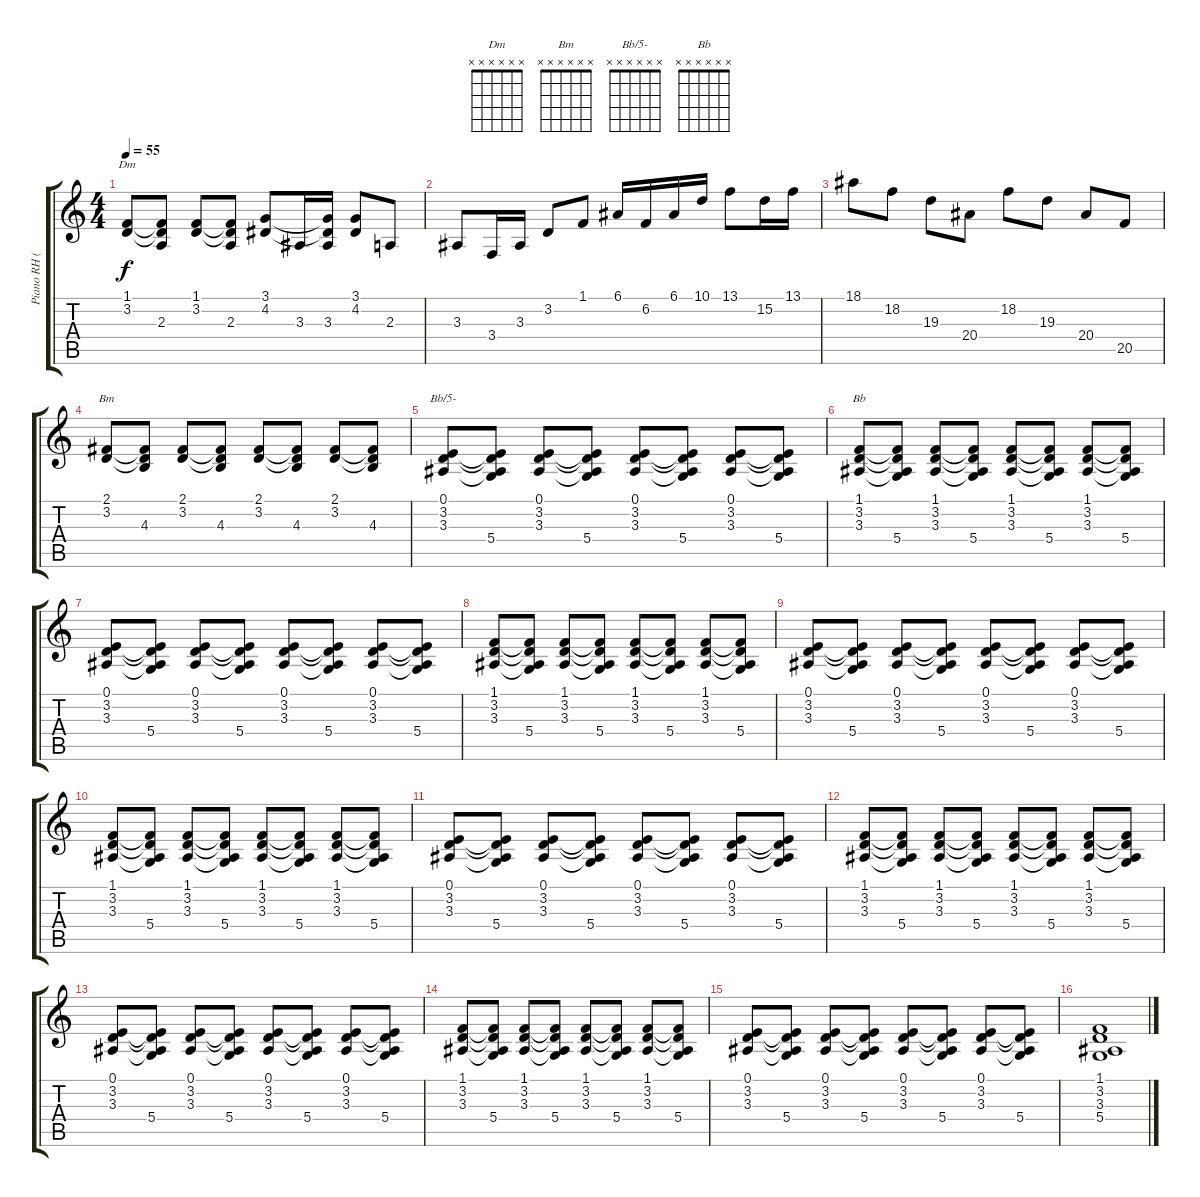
\track ("Piano RH (Wright)" "Piano RH (") {instrument brightacousticpiano}
\staff {score tabs}
\tuning (E4 B3 G3 D3 A2 E2) {hide}
\chord ("Dm" x x x x x x)
\chord ("Bm" x x x x x x)
\chord ("Bb/5-" x x x x x x)
\chord ("Bb" x x x x x x)
\ts (4 4)
\tempo 55
\clef g2
\ks c
(1.1 3.2).8{ch "Dm" dy f} (1.1{t} 3.2{t} 2.3).8 (1.1 3.2).8 (1.1{t} 3.2{t} 2.3).8 (3.1 4.2).8 3.3.16 (3.1{t} 4.2{t} 3.3).16 (3.1 4.2).8 2.3.8 |
3.3.8 3.4.16 3.3.16 3.2.8 1.1.8 6.1.16 6.2.16 6.1.16 10.1.16 13.1.8 15.2.16 13.1.16 |
18.1.8 18.2.8 19.3.8 20.4.8 18.2.8 19.3.8 20.4.8 20.5.8 |
(2.1 3.2).8{ch "Bm"} (2.1{t} 3.2{t} 4.3).8 (2.1 3.2).8 (2.1{t} 3.2{t} 4.3).8 (2.1 3.2).8 (2.1{t} 3.2{t} 4.3).8 (2.1 3.2).8 (2.1{t} 3.2{t} 4.3).8 |
(0.1 3.2 3.3).8{ch "Bb/5-"} (0.1{t} 3.2{t} 3.3{t} 5.4).8 (0.1 3.2 3.3).8 (0.1{t} 3.2{t} 3.3{t} 5.4).8 (0.1 3.2 3.3).8 (0.1{t} 3.2{t} 3.3{t} 5.4).8 (0.1 3.2 3.3).8 (0.1{t} 3.2{t} 3.3{t} 5.4).8 |
(1.1 3.2 3.3).8{ch "Bb"} (1.1{t} 3.2{t} 3.3{t} 5.4).8 (1.1 3.2 3.3).8 (1.1{t} 3.2{t} 3.3{t} 5.4).8 (1.1 3.2 3.3).8 (1.1{t} 3.2{t} 3.3{t} 5.4).8 (1.1 3.2 3.3).8 (1.1{t} 3.2{t} 3.3{t} 5.4).8 |
(0.1 3.2 3.3).8 (0.1{t} 3.2{t} 3.3{t} 5.4).8 (0.1 3.2 3.3).8 (0.1{t} 3.2{t} 3.3{t} 5.4).8 (0.1 3.2 3.3).8 (0.1{t} 3.2{t} 3.3{t} 5.4).8 (0.1 3.2 3.3).8 (0.1{t} 3.2{t} 3.3{t} 5.4).8 |
(1.1 3.2 3.3).8 (1.1{t} 3.2{t} 3.3{t} 5.4).8 (1.1 3.2 3.3).8 (1.1{t} 3.2{t} 3.3{t} 5.4).8 (1.1 3.2 3.3).8 (1.1{t} 3.2{t} 3.3{t} 5.4).8 (1.1 3.2 3.3).8 (1.1{t} 3.2{t} 3.3{t} 5.4).8 |
(0.1 3.2 3.3).8 (0.1{t} 3.2{t} 3.3{t} 5.4).8 (0.1 3.2 3.3).8 (0.1{t} 3.2{t} 3.3{t} 5.4).8 (0.1 3.2 3.3).8 (0.1{t} 3.2{t} 3.3{t} 5.4).8 (0.1 3.2 3.3).8 (0.1{t} 3.2{t} 3.3{t} 5.4).8 |
(1.1 3.2 3.3).8 (1.1{t} 3.2{t} 3.3{t} 5.4).8 (1.1 3.2 3.3).8 (1.1{t} 3.2{t} 3.3{t} 5.4).8 (1.1 3.2 3.3).8 (1.1{t} 3.2{t} 3.3{t} 5.4).8 (1.1 3.2 3.3).8 (1.1{t} 3.2{t} 3.3{t} 5.4).8 |
(0.1 3.2 3.3).8 (0.1{t} 3.2{t} 3.3{t} 5.4).8 (0.1 3.2 3.3).8 (0.1{t} 3.2{t} 3.3{t} 5.4).8 (0.1 3.2 3.3).8 (0.1{t} 3.2{t} 3.3{t} 5.4).8 (0.1 3.2 3.3).8 (0.1{t} 3.2{t} 3.3{t} 5.4).8 |
(1.1 3.2 3.3).8 (1.1{t} 3.2{t} 3.3{t} 5.4).8 (1.1 3.2 3.3).8 (1.1{t} 3.2{t} 3.3{t} 5.4).8 (1.1 3.2 3.3).8 (1.1{t} 3.2{t} 3.3{t} 5.4).8 (1.1 3.2 3.3).8 (1.1{t} 3.2{t} 3.3{t} 5.4).8 |
(0.1 3.2 3.3).8 (0.1{t} 3.2{t} 3.3{t} 5.4).8 (0.1 3.2 3.3).8 (0.1{t} 3.2{t} 3.3{t} 5.4).8 (0.1 3.2 3.3).8 (0.1{t} 3.2{t} 3.3{t} 5.4).8 (0.1 3.2 3.3).8 (0.1{t} 3.2{t} 3.3{t} 5.4).8 |
(1.1 3.2 3.3).8 (1.1{t} 3.2{t} 3.3{t} 5.4).8 (1.1 3.2 3.3).8 (1.1{t} 3.2{t} 3.3{t} 5.4).8 (1.1 3.2 3.3).8 (1.1{t} 3.2{t} 3.3{t} 5.4).8 (1.1 3.2 3.3).8 (1.1{t} 3.2{t} 3.3{t} 5.4).8 |
(0.1 3.2 3.3).8 (0.1{t} 3.2{t} 3.3{t} 5.4).8 (0.1 3.2 3.3).8 (0.1{t} 3.2{t} 3.3{t} 5.4).8 (0.1 3.2 3.3).8 (0.1{t} 3.2{t} 3.3{t} 5.4).8 (0.1 3.2 3.3).8 (0.1{t} 3.2{t} 3.3{t} 5.4).8 |
(1.1 3.2 3.3 5.4).1
